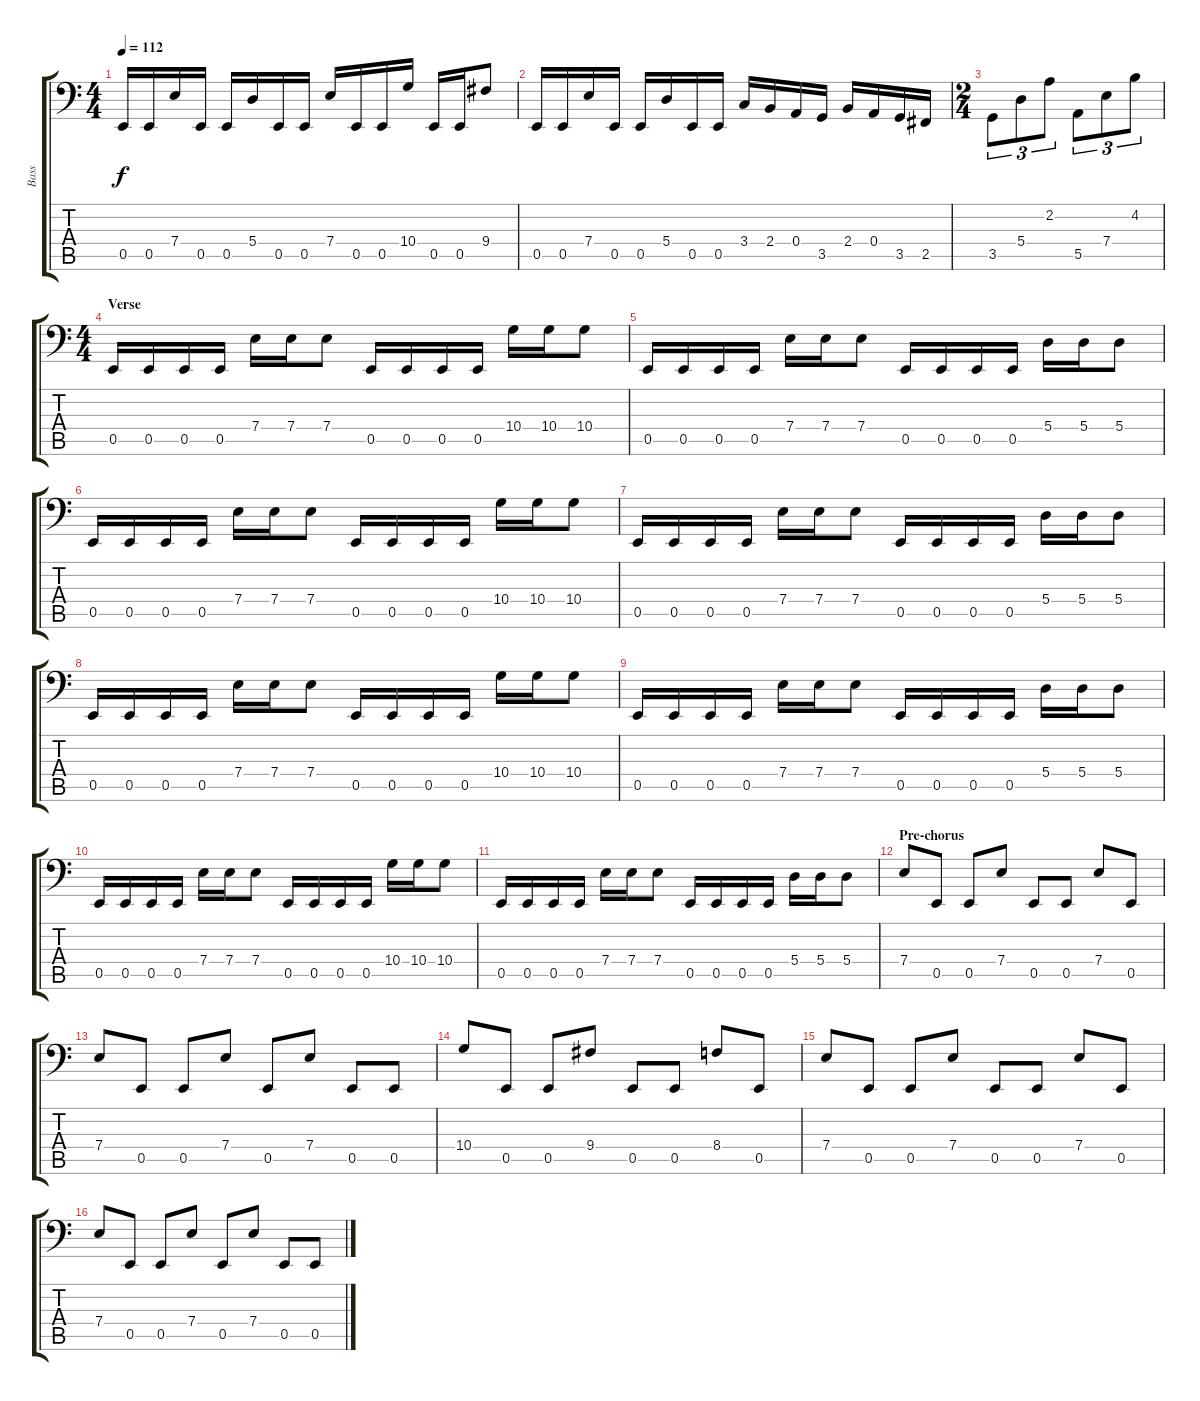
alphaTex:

\track ("Bass" "Bass") {instrument electricbassfinger}
\staff {score tabs}
\tuning (C3 G2 D2 A1 E1 B0) {hide}
\ts (4 4)
\tempo 112
\clef f4
\ks c
0.5.16{dy f} 0.5.16 7.4.16 0.5.16 0.5.16 5.4.16 0.5.16 0.5.16 7.4.16 0.5.16 0.5.16 10.4.16 0.5.16 0.5.16 9.4.8 |
0.5.16 0.5.16 7.4.16 0.5.16 0.5.16 5.4.16 0.5.16 0.5.16 3.4.16 2.4.16 0.4.16 3.5.16 2.4.16 0.4.16 3.5.16 2.5.16 |
\ts (2 4)
3.5.8{tu (3 2)} 5.4.8{tu (3 2)} 2.2.8{tu (3 2)} 5.5.8{tu (3 2)} 7.4.8{tu (3 2)} 4.2.8{tu (3 2)} |
\ts (4 4)
\section ("" "Verse")
0.5.16 0.5.16 0.5.16 0.5.16 7.4.16 7.4.16 7.4.8 0.5.16 0.5.16 0.5.16 0.5.16 10.4.16 10.4.16 10.4.8 |
0.5.16 0.5.16 0.5.16 0.5.16 7.4.16 7.4.16 7.4.8 0.5.16 0.5.16 0.5.16 0.5.16 5.4.16 5.4.16 5.4.8 |
0.5.16 0.5.16 0.5.16 0.5.16 7.4.16 7.4.16 7.4.8 0.5.16 0.5.16 0.5.16 0.5.16 10.4.16 10.4.16 10.4.8 |
0.5.16 0.5.16 0.5.16 0.5.16 7.4.16 7.4.16 7.4.8 0.5.16 0.5.16 0.5.16 0.5.16 5.4.16 5.4.16 5.4.8 |
0.5.16 0.5.16 0.5.16 0.5.16 7.4.16 7.4.16 7.4.8 0.5.16 0.5.16 0.5.16 0.5.16 10.4.16 10.4.16 10.4.8 |
0.5.16 0.5.16 0.5.16 0.5.16 7.4.16 7.4.16 7.4.8 0.5.16 0.5.16 0.5.16 0.5.16 5.4.16 5.4.16 5.4.8 |
0.5.16 0.5.16 0.5.16 0.5.16 7.4.16 7.4.16 7.4.8 0.5.16 0.5.16 0.5.16 0.5.16 10.4.16 10.4.16 10.4.8 |
0.5.16 0.5.16 0.5.16 0.5.16 7.4.16 7.4.16 7.4.8 0.5.16 0.5.16 0.5.16 0.5.16 5.4.16 5.4.16 5.4.8 |
\section ("" "Pre-chorus ")
7.4.8 0.5.8 0.5.8 7.4.8 0.5.8 0.5.8 7.4.8 0.5.8 |
7.4.8 0.5.8 0.5.8 7.4.8 0.5.8 7.4.8 0.5.8 0.5.8 |
10.4.8 0.5.8 0.5.8 9.4.8 0.5.8 0.5.8 8.4.8 0.5.8 |
7.4.8 0.5.8 0.5.8 7.4.8 0.5.8 0.5.8 7.4.8 0.5.8 |
7.4.8 0.5.8 0.5.8 7.4.8 0.5.8 7.4.8 0.5.8 0.5.8
